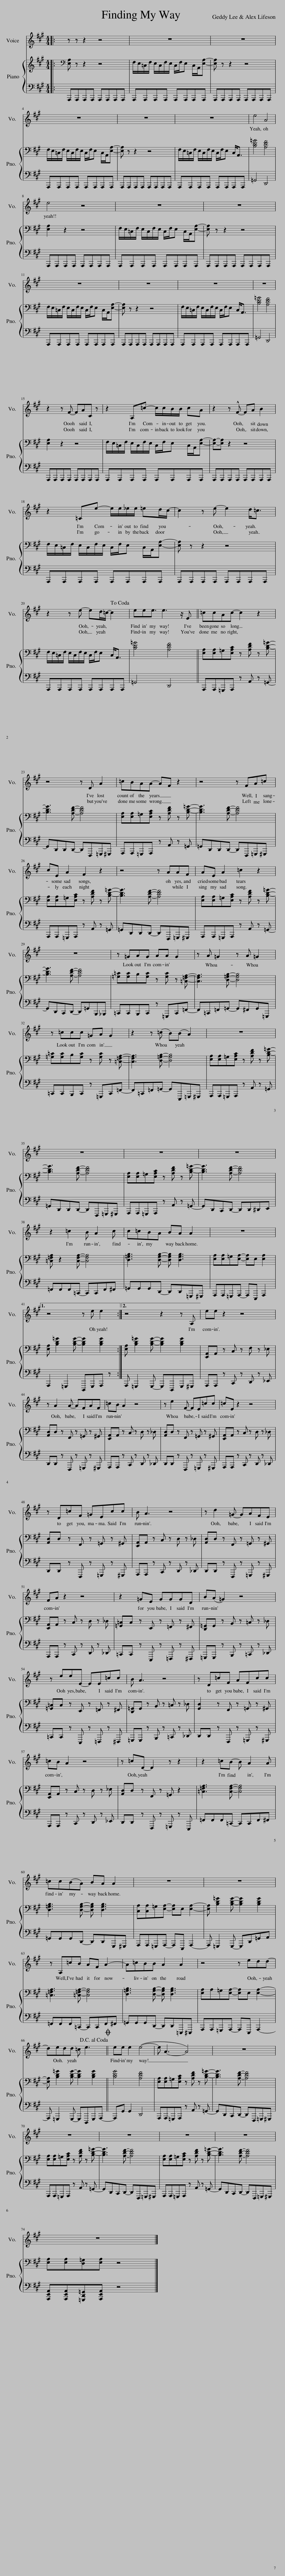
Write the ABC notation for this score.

X:1
%%score 1 { 2 | 3 }
L:1/8
M:4/4
I:linebreak $
K:A
V:1 treble
V:2 bass
V:3 bass
V:1
|: z z z2 z4 | z8 | z8 |$ z8 | z8 | %5
 z8 | e4 A4 |$ e4 z4 | z8 | z8 |$ %10
 z8 | z8 | z8 | z8 |$ z2 z F- FAC z | %15
 z2 A,=c- c/c/B/B/ cA | z2 z !^!F- FA B2 |$ z2 =Ce- e/e/_e/e/ =ed/c/- | c2 z e- e2 d<=c |$ z2 z e- ed/=c/- c2!dacoda! | %20
 eee3/2 e3 z/ E || =ccAc- c2 z2 |$ z4 z D A2 | =cBAA- AF z2 | z4 z FA=c |$ %25
 cE A2 F2 z2 | z4 z AAF | AE A2 =c2 z2 |$ z8 | z =GAG AA G2 | %30
 z A =G2 z A =G2 |$ z =ccc =GA G2 | z2 z (=c B)(B A2) | z8 |$ z8 | %35
 z8 | z8 |$ z2 =c2 B A2 c | c=cBA BA A2 | z8 |1$ %40
 z4 z e e2 :|2 z4 z2 z A, || ee z2 z4 |$ z A2 A- AFAF | =cB A2 z4 | %45
 z e2 F- FE=cc | =cE z2 z4 |$ z D=cF =GEcc | B A3 z4 | z d2 =G- GAFE |$ %50
 FA z2 z4 | z2 =GE GGGD | B(A =G2) z4 |$ z eeE- EE=cc | B A3 z4 | %55
 z D=cF AFcc |$ =cB A2 z4 | z =cD- D2 z z2 | z2 =cB- B A2 A |$ =cc(BA) BA A2 | %60
 z8 | z8 |$ z A,=cB AF A2- | A=cBB A2 A2 | z4 z edd- |$ %65
 dedd =c e3!D.C.! ||O ee e2 (e4- | e A3- A4) | z8 |$ z8 | %70
 z8 | z8 | z8 |$ z8 |] %74
V:2
|: [E,A,] z z2 z4 | F,/E,/=C,/F,/ E,/C,/F,/E,/ C,/F,/E, C,/A,,/[E,A,]- | [E,A,] z z2 z4 |$ F,/E,/=C,/F,/ E,/C,/F,/E,/ C,/F,/E, C,/A,,/[E,A,]- | [E,A,] z z2 z4 | %5
 F,/E,/=C,/F,/ E,/C,/F,/E,/ C,/F,/E, C,<A,, | [B,D=G]4 [A,DF]4 |$ [E,A,]2 z2 z4 | F,/E,/=C,/F,/ E,/C,/F,/E,/ C,/F,/E, C,/A,,/[E,A,]- | [E,A,] z z2 z4 |$ %10
 F,/E,/=C,/F,/ E,/C,/F,/E,/ C,/F,/E, C,/A,,/[E,A,]- | [E,A,] z z2 z4 | F,/E,/=C,/F,/ E,/C,/F,/E,/ C,/F,/E, C,<A,, | [B,D=G]4 [A,DF]4 |$ [E,A,]2 z2 z4 | %15
 F,/E,/=C,/F,/ E,/C,/F,/E,/ C,/F,/E, C,/A,,/[E,A,]- | [E,A,]-[E,A,] z2 z4 |$ F,/E,/=C,/F,/ E,/C,/F,/E,/ C,/F,/E, C,/A,,/[E,A,]- | [E,A,] z z2 z4 |$ F,/E,/=C,/F,/ E,/C,/F,/E,/ C,/F,/E, C,<A,, | %20
 [B,D=G]4 [A,DF]4 || [E,A,][E,A,]=G,[E,A,C] z [A,DF] z [B,D=G]- |$ [B,DG]3 [A,DF]- [A,DF]4 | [E,A,][E,A,]=G,[E,A,C] z [A,DF] z [B,D=G]- | [B,DG]3 [A,DF]- [A,DF]4 |$ %25
 [E,A,][E,A,]=G,[E,A,C] z [A,DF] z [B,D=G]- | [B,DG]3 [A,DF]- [A,DF]4 | [E,A,][E,A,]=G,[E,A,C] z [A,DF] z [B,D=G]- |$ [B,DG]3 [A,DF]- [A,DF]4 | [=G,=C][G,C]B,[G,C] z [G,C] z [=C,=F,A,]- | %30
 [C,F,A,]3 [D,=G,B,]- [D,G,B,]4 |$ [=G,=C][G,C]B,[G,C] z [G,C] z [=C,=F,A,]- | [C,F,A,]3 [D,=G,B,]- [D,G,B,]4 | [E,A,][E,A,]=G,[E,A,C] z [A,DF] z [B,D=G]- |$ [B,DG]3 [A,DF]- [A,DF]4 | %35
 [E,A,][E,A,]=G,[E,A,C] z [A,DF] z [B,D=G]- | [B,DG]3 [A,DF]- [A,DF]4 |$ [=C,=F,A,] z2 [C,F,A,]- [C,F,A,]4 | [D,=G,B,]3 [D,G,B,]- [D,G,B,] [D,G,B,]3 | [E,A,][E,A,]=G,[E,A,]- [E,A,]E, [E,A,]2 |1$ %40
 [E,A,] [B,D=G]2 [B,DG]- [B,DG]2 [B,DG]2 :|2 [E,A,] [B,D=G]2 [B,DG]- [B,DG]2 [B,DG]2 || [E,,A,,]A,, z C, z F, z _E, |$ [A,,D,]D, z F,, z =G,, z ^G,, | [E,,A,,]A,, z C, z D, z _D, | %45
 [A,,D,]D, z F,, z =G,, z ^G,, | [E,,A,,]A,, z C, z D, z _D, |$ [A,,D,]D, z F,, z =G,, z ^G,, | [E,,A,,]A,, z C, z D, z _D, | [A,,D,]D, z F,, z =G,, z ^G,, |$ %50
 [E,,A,,]A,, z C, z D, z _D, | [=G,,=C,]C, z E,, z =F,, z ^F,, | [D,,=G,,]G,, z B,, z =C, z _D, |$ [=G,,=C,]C, z E,, z =F,, z ^F,, | [D,,=G,,]G,, z B,, z =C, z _D, | %55
 [G,,D,]2 z F,, z =G,, z ^G,, |$ [E,,A,,]A,, z C, z D, z _E, | [A,,D,]D, z F,, z =G,, z2 | [=C,=F,A,]3 [C,F,A,]- [C,F,A,]4 |$ [D,=G,B,]3 [D,G,B,]- [D,G,B,] [D,G,B,]3 | %60
 [C,A,][C,A,]=G,[E,A,]- [E,A,]E, [E,A,]2- | [E,A,] [B,D=G]2 [B,DG]- [B,DG]2 [B,DG]2 |$ [=C,=F,A,]3 [=C,=F,A,]- [C,F,A,]4 | [D,=G,B,]3 [D,G,B,]- [D,G,B,] [D,G,B,]3 | [E,A,]A,=G,[E,A,]- [E,A,]E, [E,A,]2- |$ %65
 [E,A,] [B,D=G]2 [B,DG]- [B,DG]2 [B,DG]2 || [B,DG]4 [A,DF]4 | [E,A,][E,A,]=G,[E,A,C] z [A,DF] z [B,D=G]- | [B,DG]3 [A,DF]- [A,DF]4 |$ [E,A,][E,A,]=G,[E,A,C] z [A,DF] z [B,D=G]- | %70
 [B,DG]3 [A,DF]- [A,DF]4 | [E,A,][E,A,]=G,[E,A,C] z [A,DF] z [B,D=G]- | [B,DG]3 [A,DF]- [A,DF]4 |$ [E,A,][E,A,][D,=G,][E,A,] z4 |] %74
V:3
|: A,,,A,,,A,,,A,,, A,,,A,,,A,,,A,,, | A,,,A,,,A,,,A,,, A,,,A,,,A,,,A,,, | A,,,A,,,A,,,A,,, A,,,A,,,A,,,A,,, |$ A,,,A,,,A,,,A,,, A,,,A,,,A,,,A,,, | A,,,A,,,A,,,A,,, A,,,A,,,A,,,A,,, | %5
 A,,,A,,,A,,,A,,, A,,,A,,,A,,,A,,, | =G,,4 D,,4 |$ A,,,A,,,A,,,A,,, A,,,A,,,A,,,A,,, | A,,,A,,,A,,,A,,, A,,,A,,,A,,,A,,, | A,,,A,,,A,,,A,,, A,,,A,,,A,,,A,,, |$ %10
 A,,,A,,,A,,,A,,, A,,,A,,,A,,,A,,, | A,,,A,,,A,,,A,,, A,,,A,,,A,,,A,,, | A,,,A,,,A,,,A,,, A,,,A,,,A,,,A,,, | =G,,4 D,,4 |$ A,,,A,,,A,,,A,,, A,,,A,,,A,,,A,,, | %15
 A,,,A,,,A,,,A,,, A,,,A,,,A,,,A,,, | A,,,A,,,A,,,A,,, A,,,A,,,A,,,A,,, |$ A,,,A,,,A,,,A,,, A,,,A,,,A,,,A,,, | A,,,A,,,A,,,A,,, A,,,A,,,A,,,A,,, |$ A,,,A,,,A,,,A,,, A,,,A,,,A,,,A,,, | %20
 =G,,4 D,,4 || A,,,A,,,=G,,,A,,, z A,, z =G,,- |$ G,,D,,D,,D,,- D,,F,,,=G,,,^G,,, | A,,,A,,,=G,,,A,,, z A,, z =G,, | =G,,D,,D,,D,,- D,,F,,,=G,,,^G,,, |$ %25
 A,,,A,,,=G,,,A,,, z A,, z =G,, | =G,,D,,D,,D,,- D,,F,,,=G,,,^G,,, | A,,,A,,,=G,,,A,,, z A,, z =G,,- |$ G,,D,,C,,D,,- D,,=G,,B,,,_B,,, | =C,,C,,B,,,C,, z =G,,,C,,=F,,- | %30
 F,,=C,,=F,,=G,,- G,,^F,,G,,=G,,, |$ =C,,C,,B,,,C,, z =G,,,C,,=F,,- | F,,=C,,=F,,=G,,- G,,E,,,=G,,,^G,,, | A,,,A,,,=G,,,A,,, z A,, z =G,, |$ =G,,D,,D,,D,,- D,,F,,,=G,,,^G,,, | %35
 A,,,A,,,=G,,,A,,, z A,, z =G,,- | G,,D,,C,,D,,- D,,D,,^D,,E,, |$ =F,,F,,F,,=C,,- C,,C,,F,,^F,, | =G,,G,,G,,D,,- D,,D,,=G,,,^G,,, | A,,,A,,,=G,,,A,,,- A,,,E,,, A,,,2 |1$ %40
 A,,,2 =G,,,2 D,,,G,,,A,,, z :|2 A,,, =G,,,2 G,,,- G,,,D,,,G,,,^G,,, || A,,,A,,, z C,, z D,, z _E,, |$ D,,D,, z F,,, z =G,,, z ^G,,, | A,,,A,,, z C,, z D,, z _D,, | %45
 D,,D,, z F,,, z =G,,, z ^G,,, | A,,,A,,, z C,, z D,, z _D,, |$ D,,D,, z F,,, z =G,,, z ^G,,, | A,,,A,,, z C,, z D,, z _D,, | D,,D,, z F,,, z =G,,, z ^G,,, |$ %50
 A,,,A,,, z C,, z D,, z _D,, | =C,,C,, z E,,, z =F,,, z ^F,,, | =G,,,G,,, z B,,, z =C,, z _D,, |$ =C,,C,, z E,,, z =F,,, z ^F,,, | =G,,,G,,, z B,,, z =C,, z _D,, | %55
 D,,D,, z F,,, z =G,,, z ^G,,, |$ A,,,A,,, z C,, z D,, z _E,, | D,,D,, z F,,, z =G,,, z E,,, | =F,,F,,F,,=C,,- C,,C,,F,,^F,, |$ =G,,G,,G,,D,,- D,,D,,G,,,^G,,, | %60
 A,,,A,,,=G,,,A,,,- A,,,E,,, A,,,2- | A,,, =G,,,2 G,,,- G,,,D,,=G,,A,, |$ =F,,F,,F,,=C,,- C,,C,,F,,^F,, | =G,,G,,G,,D,,- D,,D,,=E,,,^E,,, | A,,,A,,,=G,,,A,,,- A,,,E,,, A,,,2- |$ %65
 A,,, =G,,,2 G,,,- G,,,D,,,G,,,A,,,- || A,,,G,, G,,2 D,,4 | A,,,A,,,=G,,,A,,, z A,, z =G,,- | G,,D,,C,,D,,- D,,F,,,=G,,,^G,,, |$ A,,,A,,,=G,,,A,,, z A,, z =G,,- | %70
 G,,D,,C,,D,,- D,,F,,,=G,,,^G,,, | A,,,A,,,=G,,,A,,, z A,, z =G,,- | G,,D,,C,,D,,- D,,F,,,=G,,,^G,,, |$ [A,,,E,,A,,][A,,,E,,A,,][=G,,,D,,=G,,][A,,,E,,A,,] z4 |] %74
